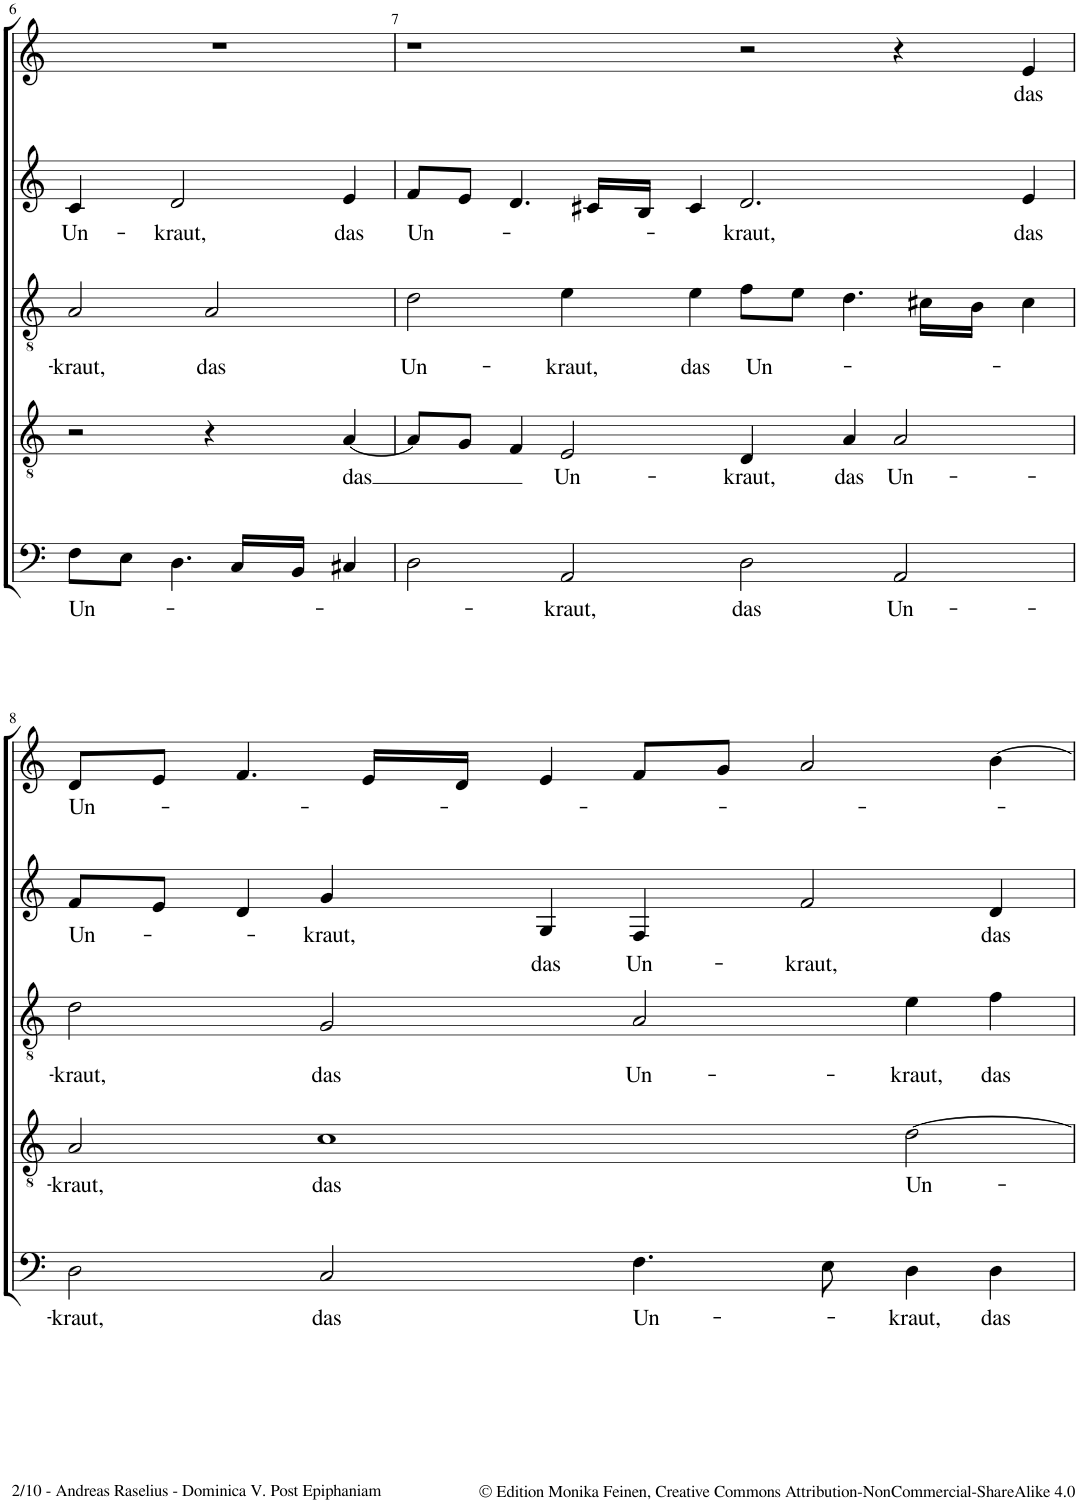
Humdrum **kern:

**kern	**text	**kern	**text	**kern	**text	**kern	**text	**kern	**text
*part5	*part5	*part4	*part4	*part3	*part3	*part2	*part2	*part1	*part1
*staff5	*staff5	*staff4	*staff4	*staff3	*staff3	*staff2	*staff2	*staff1	*staff1
*I"Bassus	*	*I"Tenor [Hypoaeolius]	*	*I"Quintus	*	*I"Altus	*	*I"Cantus	*
!!LO:PB:g=z
*clefF4	*	*clefGv2	*	*clefGv2	*	*clefG2	*	*clefG2	*
*k[]	*	*k[]	*	*k[]	*	*k[]	*	*k[]	*
*M4/2	*	*M4/2	*	*M4/2	*	*M4/2	*	*M4/2	*
*met(c)	*	*met(c)	*	*met(c)	*	*met(c)	*	*met(c)	*
=6	=6	=6	=6	=6	=6	=6	=6	=6	=6
!	!LO:LY:b	!	!	!	!LO:LY:b	!	!LO:LY:b	!	!
8F\L	Un-	2r	.	2A/	-kraut,	4c/	Un-	0r	.
8E\J	.	.	.	.	.	.	.	.	.
!	!	!	!	!	!	!	!LO:LY:b	!	!
4.D\	.	.	.	.	.	2d/	-kraut,	.	.
!	!	!	!	!	!LO:LY:b	!	!	!	!
.	.	4r	.	2A/	das	.	.	.	.
16C/LL	.	.	.	.	.	.	.	.	.
16BB/JJ	.	.	.	.	.	.	.	.	.
!	!	!	!LO:LY:b	!	!	!	!LO:LY:b	!	!
4C#X/	.	[4A/	das	.	.	4e/	das	.	.
1ryy	.	1ryy	.	1ryy	.	1ryy	.	.	.
=7	=7	=7	=7	=7	=7	=7	=7	=7	=7
!	!	!	!	!	!LO:LY:b	!	!LO:LY:b	!	!
2D\	.	8A/L]	.	2d\	Un-	8f/L	Un-	1r	.
.	.	8G/J	.	.	.	8e/J	.	.	.
.	.	4F/	.	.	.	4.d/	.	.	.
!	!LO:LY:b	!	!LO:LY:b	!	!LO:LY:b	!	!	!	!
2AA/	-kraut,	2E/	Un-	4e\	-kraut,	.	.	.	.
.	.	.	.	.	.	16c#X/LL	.	.	.
.	.	.	.	.	.	16B/JJ	.	.	.
!	!	!	!	!	!LO:LY:b	!	!	!	!
.	.	.	.	4e\	das	4c#/	.	.	.
!	!LO:LY:b	!	!LO:LY:b	!	!LO:LY:b	!	!LO:LY:b	!	!
2D\	das	4D/	-kraut,	8f\L	Un-	2.d/	-kraut,	2r	.
.	.	.	.	8e\J	.	.	.	.	.
!	!	!	!LO:LY:b	!	!	!	!	!	!
.	.	4A/	das	4.d\	.	.	.	.	.
!	!LO:LY:b	!	!LO:LY:b	!	!	!	!	!	!
2AA/	Un-	2A/	Un-	.	.	.	.	4r	.
.	.	.	.	16c#X\LL	.	.	.	.	.
.	.	.	.	16B\JJ	.	.	.	.	.
!	!	!	!	!	!	!	!LO:LY:b	!	!LO:LY:b
.	.	.	.	4c#\	.	4e/	das	4e/	das
!!LO:LB:g=z
=8	=8	=8	=8	=8	=8	=8	=8	=8	=8
!	!LO:LY:b	!	!LO:LY:b	!	!LO:LY:b	!	!LO:LY:b	!	!LO:LY:b
2D\	-kraut,	2A/	-kraut,	2d\	-kraut,	8f/L	Un-	8d/L	Un-
.	.	.	.	.	.	8e/J	.	8e/J	.
.	.	.	.	.	.	4d/	.	4.f/	.
!	!LO:LY:b	!	!LO:LY:b	!	!LO:LY:b	!	!LO:LY:b	!	!
2C/	das	1c	das	2G/	das	4g/	-kraut,	.	.
.	.	.	.	.	.	.	.	16e/LL	.
.	.	.	.	.	.	.	.	16d/JJ	.
!	!	!	!	!	!	!	!LO:LY:b	!	!
.	.	.	.	.	.	4G/	das	4e/	.
!	!LO:LY:b	!	!	!	!LO:LY:b	!	!LO:LY:b	!	!
4.F\	Un-	.	.	2A/	Un-	4F/	Un-	8f/L	.
.	.	.	.	.	.	.	.	8g/J	.
!	!	!	!	!	!	!	!LO:LY:b	!	!
.	.	.	.	.	.	2f/	-kraut,	2a/	.
8E\	.	.	.	.	.	.	.	.	.
!	!LO:LY:b	!	!LO:LY:b	!	!LO:LY:b	!	!	!	!
4D\	-kraut,	[2d\	-Un-	4e\	-kraut,	.	.	.	.
!	!LO:LY:b	!	!	!	!LO:LY:b	!	!LO:LY:b	!	!
4D\	das	.	.	4f\	das	4d/	das	[4b\	.
=	=	=	=	=	=	=	=	=	=
*-	*-	*-	*-	*-	*-	*-	*-	*-	*-
